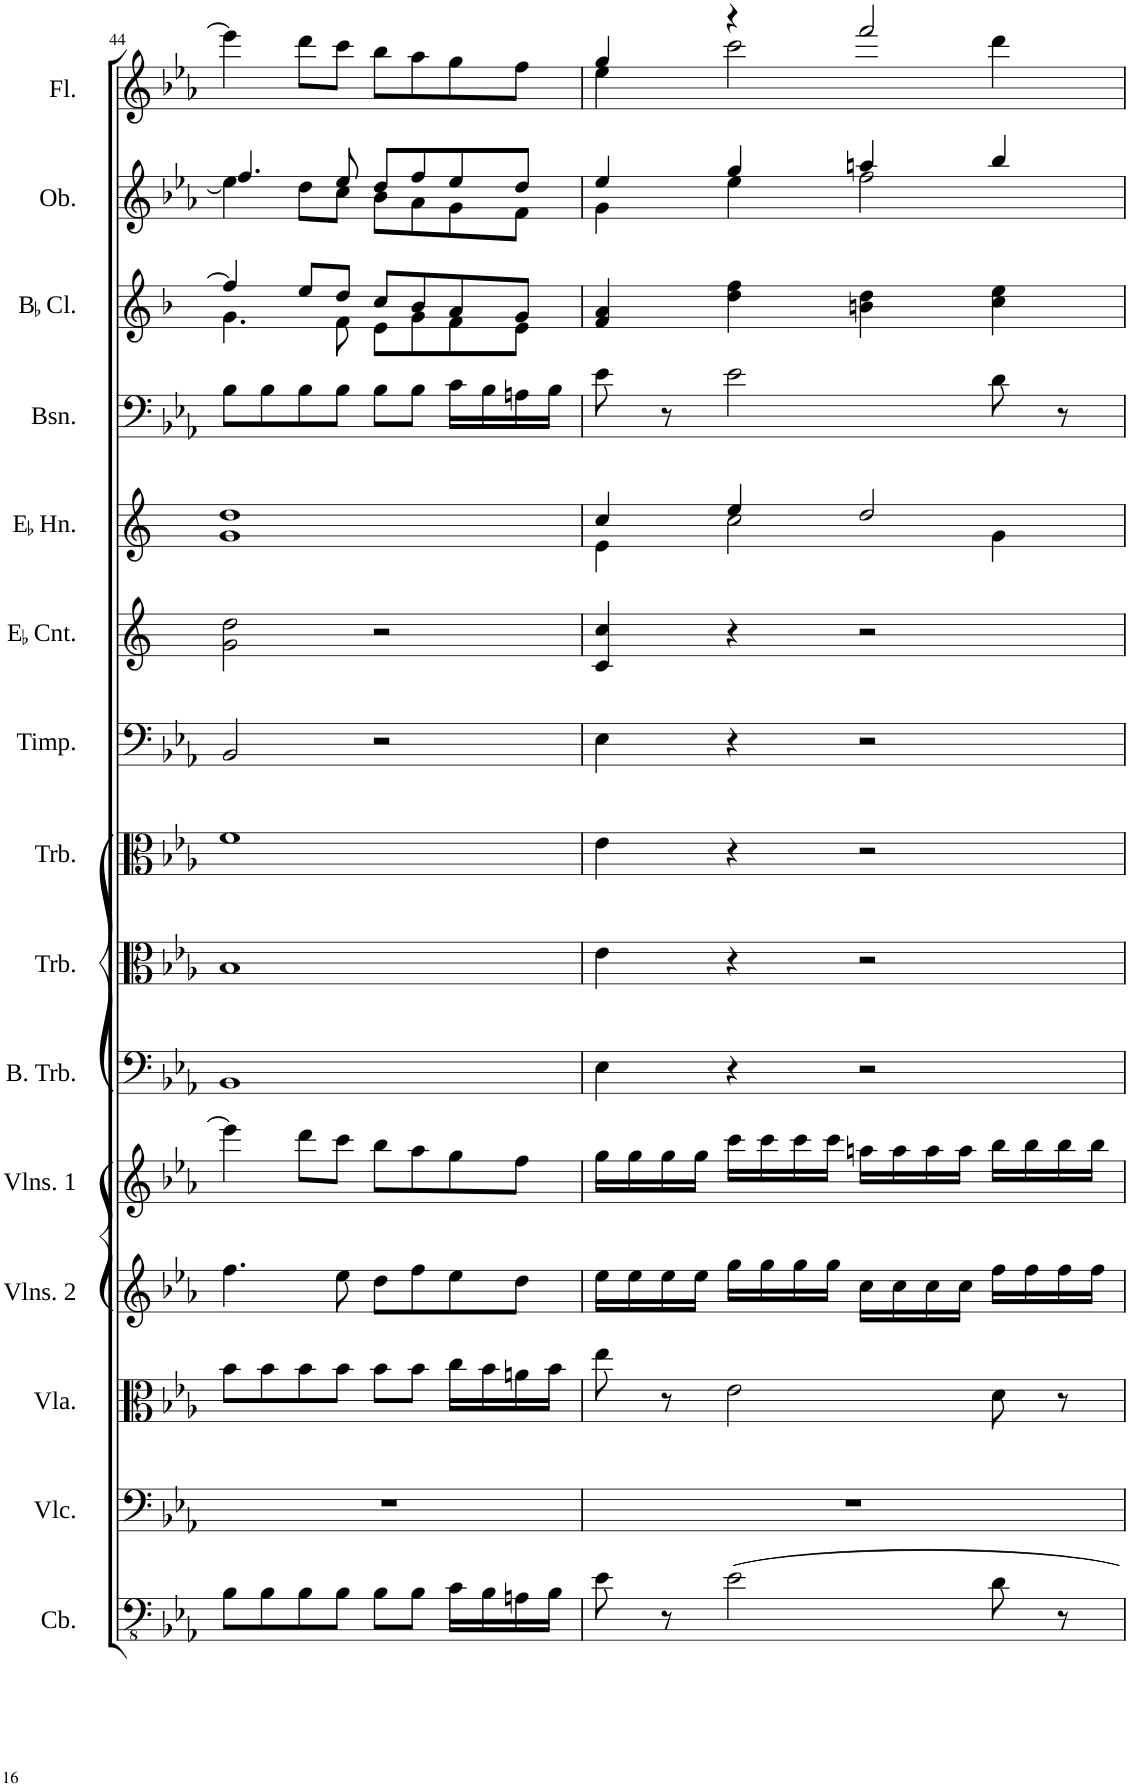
**kern	**kern	**kern	**kern	**kern	**kern	**kern	**kern	**kern	**kern	**kern	**kern	**kern	**kern	**kern
*part15	*part14	*part13	*part12	*part11	*part10	*part9	*part8	*part7	*part6	*part5	*part4	*part3	*part2	*part1
*staff15	*staff14	*staff13	*staff12	*staff11	*staff10	*staff9	*staff8	*staff7	*staff6	*staff5	*staff4	*staff3	*staff2	*staff1
*I"Double Bass	*I"Violoncello	*I"Viola	*I"Violins 2	*I"Violins 1	*I"Bass Trombone	*I"Trombone	*I"Trombone	*I"Timpani	*I"EaccidentalFlat Cornet	*I"EaccidentalFlat Horn	*I"Bassoon	*I"BaccidentalFlat Clarinet	*I"Oboe	*I"Flute
*	*I'Vlc.	*I'Vla.	*I'Vlns. 2	*I'Vlns. 1	*I'B. Trb.	*I'Trb.	*I'Trb.	*I'Timp.	*I'EaccidentalFlat Cnt.	*I'EaccidentalFlat Hn.	*I'Bsn.	*I'BaccidentalFlat Cl.	*I'Ob.	*I'Fl.
!!LO:PB:g=z
*clefFv4	*clefF4	*clefC3	*clefG2	*clefG2	*clefF4	*clefC3	*clefC3	*clefF4	*clefG2	*clefG2	*clefF4	*clefG2	*clefG2	*clefG2
*Trd7c12	*	*	*	*	*	*	*	*	*Trd-2c-3	*Trd5c9	*	*Trd1c2	*	*
*k[b-e-a-]	*k[b-e-a-]	*k[b-e-a-]	*k[b-e-a-]	*k[b-e-a-]	*k[b-e-a-]	*k[b-e-a-]	*k[b-e-a-]	*k[b-e-a-]	*k[]	*k[]	*k[b-e-a-]	*k[b-]	*k[b-e-a-]	*k[b-e-a-]
*M4/4	*M4/4	*M4/4	*M4/4	*M4/4	*M4/4	*M4/4	*M4/4	*M4/4	*M4/4	*M4/4	*M4/4	*M4/4	*M4/4	*M4/4
*met(c|)	*met(c|)	*met(c|)	*met(c|)	*met(c|)	*met(c|)	*met(c|)	*met(c|)	*met(c|)	*met(c|)	*met(c|)	*met(c|)	*met(c|)	*met(c|)	*met(c|)
=44	=44	=44	=44	=44	=44	=44	=44	=44	=44	=44	=44	=44	=44	=44
*	*	*	*	*	*	*	*	*	*	*	*	*^	*^	*
8BB-\L	1r	8b-\L	4.ff\	4eee-\]	1BB-	1B-	1f	2BB-/	2g\ 2dd\	1g 1dd	8B-\L	4ff/]	4.g\	4.ff/	4ee-\]	4eee-\]
8BB-\	.	8b-\	.	.	.	.	.	.	.	.	8B-\	.	.	.	.	.
8BB-\	.	8b-\	.	8ddd\L	.	.	.	.	.	.	8B-\	8ee/L	.	.	8dd\L	8ddd\L
8BB-\J	.	8b-\J	8ee-\	8ccc\J	.	.	.	.	.	.	8B-\J	8dd/J	8f\	8ee-/	8cc\J	8ccc\J
8BB-\L	.	8b-\L	8dd\L	8bb-\L	.	.	.	2r	2r	.	8B-\L	8cc/L	8e\L	8dd/L	8b-\L	8bb-\L
8BB-\J	.	8b-\J	8ff\	8aa-\	.	.	.	.	.	.	8B-\J	8b-/	8g\	8ff/	8a-\	8aa-\
16C\LL	.	16cc\LL	8ee-\	8gg\	.	.	.	.	.	.	16c\LL	8a/	8f\	8ee-/	8g\	8gg\
16BB-\	.	16b-\	.	.	.	.	.	.	.	.	16B-\	.	.	.	.	.
16AAn\	.	16an\	8dd\J	8ff\J	.	.	.	.	.	.	16An\	8g/J	8e\J	8dd/J	8f\J	8ff\J
16BB-\JJ	.	16b-\JJ	.	.	.	.	.	.	.	.	16B-\JJ	.	.	.	.	.
*	*	*	*	*	*	*	*	*	*	*	*	*v	*v	*	*	*
=45	=45	=45	=45	=45	=45	=45	=45	=45	=45	=45	=45	=45	=45	=45	=45
*	*	*	*	*	*	*	*	*	*	*^	*	*	*	*	*^
8E-\	1r	8ee-\	16ee-\LL	16gg\LL	4E-\	4e-\	4e-\	4E-\	4c/ 4cc/	4cc/	4e\	8e-\	4f/ 4a/	4ee-/	4g\	4gg/	4ee-\
.	.	.	16ee-\	16gg\	.	.	.	.	.	.	.	.	.	.	.	.	.
8r	.	8r	16ee-\	16gg\	.	.	.	.	.	.	.	8r	.	.	.	.	.
.	.	.	16ee-\JJ	16gg\JJ	.	.	.	.	.	.	.	.	.	.	.	.	.
[2E-\	.	2e-\	16gg\LL	16ccc\LL	4r	4r	4r	4r	4r	4ee/	2cc\	2e-\	4dd\ 4ff\	4gg/	4ee-\	4r	2ccc\
.	.	.	16gg\	16ccc\	.	.	.	.	.	.	.	.	.	.	.	.	.
.	.	.	16gg\	16ccc\	.	.	.	.	.	.	.	.	.	.	.	.	.
.	.	.	16gg\JJ	16ccc\JJ	.	.	.	.	.	.	.	.	.	.	.	.	.
.	.	.	16cc\LL	16aan\LL	2r	2r	2r	2r	2r	2dd/	.	.	4bn\ 4dd\	4aan/	2ff\	2fff/	.
.	.	.	16cc\	16aa\	.	.	.	.	.	.	.	.	.	.	.	.	.
.	.	.	16cc\	16aa\	.	.	.	.	.	.	.	.	.	.	.	.	.
.	.	.	16cc\JJ	16aa\JJ	.	.	.	.	.	.	.	.	.	.	.	.	.
8D\	.	8d\	16ff\LL	16bb-\LL	.	.	.	.	.	.	4g\	8d\	4cc\ 4ee\	4bb-/	.	.	4ddd\
.	.	.	16ff\	16bb-\	.	.	.	.	.	.	.	.	.	.	.	.	.
8r	.	8r	16ff\	16bb-\	.	.	.	.	.	.	.	8r	.	.	.	.	.
.	.	.	16ff\JJ	16bb-\JJ	.	.	.	.	.	.	.	.	.	.	.	.	.
*	*	*	*	*	*	*	*	*	*	*	*	*	*	*v	*v	*	*
*	*	*	*	*	*	*	*	*	*	*v	*v	*	*	*	*v	*v
=	=	=	=	=	=	=	=	=	=	=	=	=	=	=
*-	*-	*-	*-	*-	*-	*-	*-	*-	*-	*-	*-	*-	*-	*-
